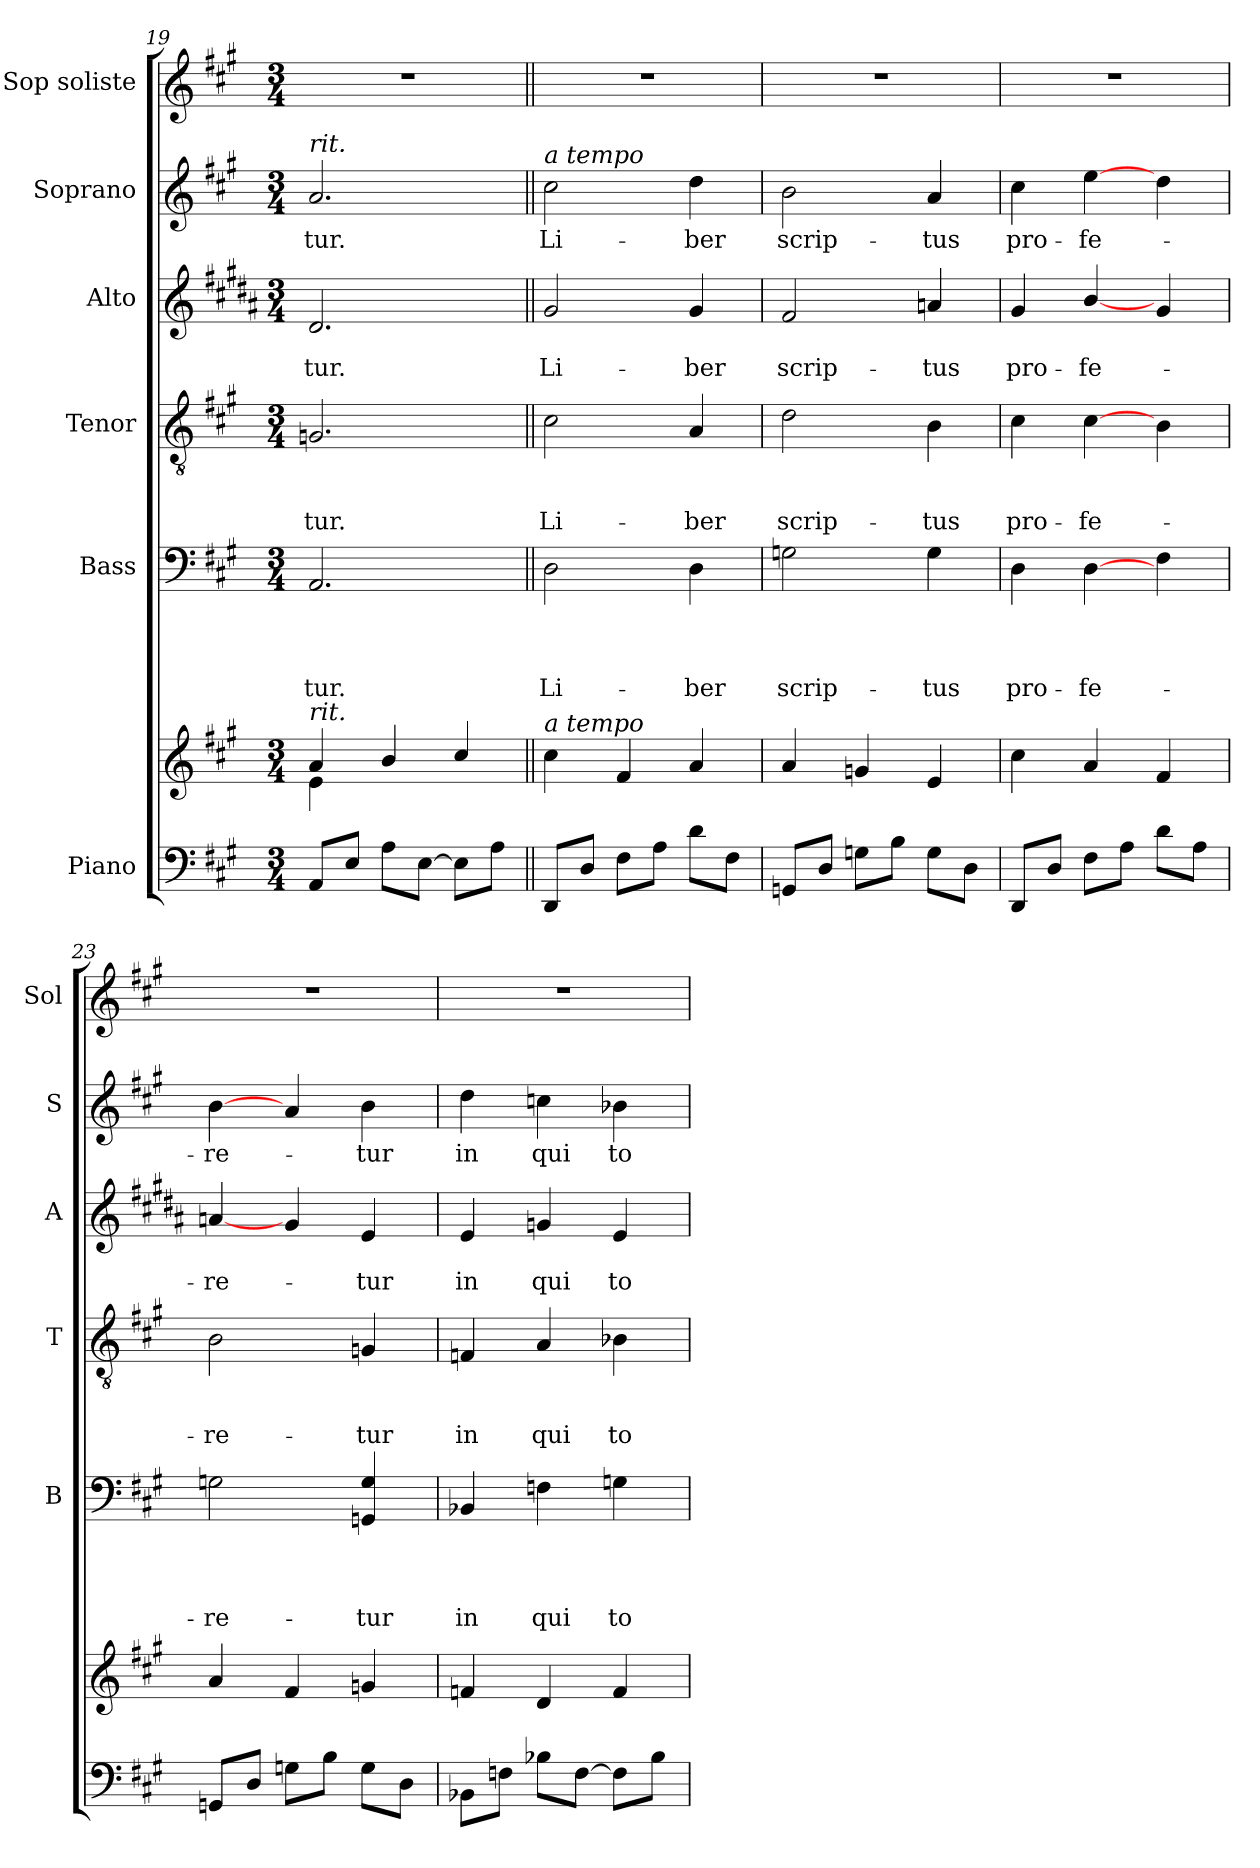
**kern	**kern	**kern	**text	**text	**text	**text	**kern	**text	**text	**text	**kern	**text	**text	**kern	**text	**kern
*part6	*part6	*part5	*part5	*part5	*part5	*part5	*part4	*part4	*part4	*part4	*part3	*part3	*part3	*part2	*part2	*part1
*staff7	*staff6	*staff5	*staff5	*staff5	*staff5	*staff5	*staff4	*staff4	*staff4	*staff4	*staff3	*staff3	*staff3	*staff2	*staff2	*staff1
*I"Piano	*	*I"Bass	*	*	*	*	*I"Tenor	*	*	*	*I"Alto	*	*	*I"Soprano	*	*I"Sop soliste
*	*	*I'B	*	*	*	*	*I'T	*	*	*	*I'A	*	*	*I'S	*	*I'Sol
*clefF4	*clefG2	*clefF4	*	*	*	*	*clefGv2	*	*	*	*clefG2	*	*	*clefG2	*	*clefG2
*	*	*	*	*	*	*	*	*	*	*	*ITrd1c2	*	*	*	*	*
*k[f#c#g#]	*k[f#c#g#]	*k[f#c#g#]	*	*	*	*	*k[f#c#g#]	*	*	*	*k[f#c#g#]	*	*	*k[f#c#g#]	*	*k[f#c#g#]
*A:	*A:	*A:	*	*	*	*	*A:	*	*	*	*A:	*	*	*A:	*	*A:
*M3/4	*M3/4	*M3/4	*	*	*	*	*M3/4	*	*	*	*M3/4	*	*	*M3/4	*	*M3/4
=19	=19	=19	=19	=19	=19	=19	=19	=19	=19	=19	=19	=19	=19	=19	=19	=19
*	*^	*	*	*	*	*	*	*	*	*	*	*	*	*	*	*
!	!	!	!	!	!	!	!LO:LY:b	!	!	!	!	!	!	!	!	!	!
!	!	!	!	!	!	!	!	!	!	!	!LO:LY:b	!	!	!	!	!	!
!	!	!	!	!	!	!	!	!	!	!	!	!	!	!LO:LY:b	!	!	!
!	!	!	!	!	!	!	!	!	!	!	!	!	!	!	!LO:TX:a:i:t=rit.	!	!
!	!LO:TX:a:i:t=rit.	!	!	!	!	!	!	!	!	!	!	!	!	!	!	!	!
!	!	!	!	!	!	!	!	!	!	!	!	!	!	!	!	!LO:LY:b	!
8AA/L	4a/	4e\	2.AA/	.	.	.	-tur.	2.Gn/	.	.	-tur.	2.c#i/	.	-tur.	2.a/	-tur.	2.r
8E/J	.	.	.	.	.	.	.	.	.	.	.	.	.	.	.	.	.
8A\L	4b/	4ryy	.	.	.	.	.	.	.	.	.	.	.	.	.	.	.
[8E\J	.	.	.	.	.	.	.	.	.	.	.	.	.	.	.	.	.
8E\L]	4cc#/	4ryy	.	.	.	.	.	.	.	.	.	.	.	.	.	.	.
8A\J	.	.	.	.	.	.	.	.	.	.	.	.	.	.	.	.	.
*	*v	*v	*	*	*	*	*	*	*	*	*	*	*	*	*	*	*
=20||	=20||	=20||	=20||	=20||	=20||	=20||	=20||	=20||	=20||	=20||	=20||	=20||	=20||	=20||	=20||	=20||
!	!	!	!	!	!	!LO:LY:b	!	!	!	!	!	!	!	!	!	!
!	!	!	!	!	!	!	!	!	!	!LO:LY:b	!	!	!	!	!	!
!	!	!	!	!	!	!	!	!	!	!	!	!	!LO:LY:b	!	!	!
!	!	!	!	!	!	!	!	!	!	!	!	!	!	!LO:TX:a:i:t=a tempo	!	!
!	!LO:TX:a:i:t=a tempo	!	!	!	!	!	!	!	!	!	!	!	!	!	!	!
!	!	!	!	!	!	!	!	!	!	!	!	!	!	!	!LO:LY:b	!
8DD/L	4cc#\	2D\	.	.	.	Li-	2c#\	.	.	Li-	2f#/	.	Li-	2cc#\	Li-	2.r
8D/J	.	.	.	.	.	.	.	.	.	.	.	.	.	.	.	.
8F#\L	4f#/	.	.	.	.	.	.	.	.	.	.	.	.	.	.	.
8A\J	.	.	.	.	.	.	.	.	.	.	.	.	.	.	.	.
!	!	!	!	!	!	!LO:LY:b	!	!	!	!	!	!	!	!	!	!
!	!	!	!	!	!	!	!	!	!	!LO:LY:b	!	!	!	!	!	!
!	!	!	!	!	!	!	!	!	!	!	!	!	!LO:LY:b	!	!	!
!	!	!	!	!	!	!	!	!	!	!	!	!	!	!	!LO:LY:b	!
8d\L	4a/	4D\	.	.	.	-ber	4A/	.	.	-ber	4f#/	.	-ber	4dd\	-ber	.
8F#\J	.	.	.	.	.	.	.	.	.	.	.	.	.	.	.	.
=21	=21	=21	=21	=21	=21	=21	=21	=21	=21	=21	=21	=21	=21	=21	=21	=21
!	!	!	!	!	!	!LO:LY:b	!	!	!	!	!	!	!	!	!	!
!	!	!	!	!	!	!	!	!	!	!LO:LY:b	!	!	!	!	!	!
!	!	!	!	!	!	!	!	!	!	!	!	!	!LO:LY:b	!	!	!
!	!	!	!	!	!	!	!	!	!	!	!	!	!	!	!LO:LY:b	!
8GGn/L	4a/	2Gn\	.	.	.	scrip-	2d\	.	.	scrip-	2e/	.	scrip-	2b\	scrip-	2.r
8D/J	.	.	.	.	.	.	.	.	.	.	.	.	.	.	.	.
8Gn\L	4gn/	.	.	.	.	.	.	.	.	.	.	.	.	.	.	.
8B\J	.	.	.	.	.	.	.	.	.	.	.	.	.	.	.	.
!	!	!	!	!	!	!LO:LY:b	!	!	!	!	!	!	!	!	!	!
!	!	!	!	!	!	!	!	!	!	!LO:LY:b	!	!	!	!	!	!
!	!	!	!	!	!	!	!	!	!	!	!	!	!LO:LY:b	!	!	!
!	!	!	!	!	!	!	!	!	!	!	!	!	!	!	!LO:LY:b	!
8G\L	4e/	4G\	.	.	.	-tus	4B\	.	.	-tus	4gn/	.	-tus	4a/	-tus	.
8D\J	.	.	.	.	.	.	.	.	.	.	.	.	.	.	.	.
=22	=22	=22	=22	=22	=22	=22	=22	=22	=22	=22	=22	=22	=22	=22	=22	=22
!	!	!	!	!	!	!LO:LY:b	!	!	!	!	!	!	!	!	!	!
!	!	!	!	!	!	!	!	!	!	!LO:LY:b	!	!	!	!	!	!
!	!	!	!	!	!	!	!	!	!	!	!	!	!LO:LY:b	!	!	!
!	!	!	!	!	!	!	!	!	!	!	!	!	!	!	!LO:LY:b	!
8DD/L	4cc#\	4D\	.	.	.	pro-	4c#\	.	.	pro-	4f#/	.	pro-	4cc#\	pro-	2.r
8D/J	.	.	.	.	.	.	.	.	.	.	.	.	.	.	.	.
!	!	!	!	!	!	!LO:LY:b	!	!	!	!	!	!	!	!	!	!
!	!	!	!	!	!	!	!	!	!	!LO:LY:b	!	!	!	!	!	!
!	!	!	!	!	!	!	!	!	!	!	!	!	!LO:LY:b	!	!	!
!	!	!	!	!	!	!	!	!	!	!	!	!	!	!	!LO:LY:b	!
8F#\L	4a/	[4D\	.	.	.	-fe-	[4c#\	.	.	-fe-	[4a/	.	-fe-	[4ee\	-fe-	.
8A\J	.	.	.	.	.	.	.	.	.	.	.	.	.	.	.	.
8d\L	4f#/	4F#\	.	.	.	.	4B\	.	.	.	4f#/	.	.	4dd\	.	.
8A\J	.	.	.	.	.	.	.	.	.	.	.	.	.	.	.	.
=23	=23	=23	=23	=23	=23	=23	=23	=23	=23	=23	=23	=23	=23	=23	=23	=23
!	!	!	!	!	!	!LO:LY:b	!	!	!	!	!	!	!	!	!	!
!	!	!	!	!	!	!	!	!	!	!LO:LY:b	!	!	!	!	!	!
!	!	!	!	!	!	!	!	!	!	!	!	!	!LO:LY:b	!	!	!
!	!	!	!	!	!	!	!	!	!	!	!	!	!	!	!LO:LY:b	!
8GGn/L	4a/	2Gn\	.	.	.	-re-	2B\	.	.	-re-	[4gn/	.	-re-	[4b\	-re-	2.r
8D/J	.	.	.	.	.	.	.	.	.	.	.	.	.	.	.	.
8Gn\L	4f#/	.	.	.	.	.	.	.	.	.	4f#/	.	.	4a/	.	.
8B\J	.	.	.	.	.	.	.	.	.	.	.	.	.	.	.	.
!	!	!	!	!	!	!LO:LY:b	!	!	!	!	!	!	!	!	!	!
!	!	!	!	!	!	!	!	!	!	!LO:LY:b	!	!	!	!	!	!
!	!	!	!	!	!	!	!	!	!	!	!	!	!LO:LY:b	!	!	!
!	!	!	!	!	!	!	!	!	!	!	!	!	!	!	!LO:LY:b	!
8G\L	4gn/	4GGn/ 4G/	.	.	.	-tur	4Gn/	.	.	-tur	4d/	.	-tur	4b\	-tur	.
8D\J	.	.	.	.	.	.	.	.	.	.	.	.	.	.	.	.
!!LO:LB:g=z
=24	=24	=24	=24	=24	=24	=24	=24	=24	=24	=24	=24	=24	=24	=24	=24	=24
!	!	!	!	!	!	!LO:LY:b	!	!	!	!	!	!	!	!	!	!
!	!	!	!	!	!	!	!	!	!	!LO:LY:b	!	!	!	!	!	!
!	!	!	!	!	!	!	!	!	!	!	!	!	!LO:LY:b	!	!	!
!	!	!	!	!	!	!	!	!	!	!	!	!	!	!	!LO:LY:b	!
8BB-X\L	4fn/	4BB-X/	.	.	.	in	4Fn/	.	.	in	4d/	.	in	4dd\	in	2.r
8Fn\J	.	.	.	.	.	.	.	.	.	.	.	.	.	.	.	.
!	!	!	!	!	!	!LO:LY:b	!	!	!	!	!	!	!	!	!	!
!	!	!	!	!	!	!	!	!	!	!LO:LY:b	!	!	!	!	!	!
!	!	!	!	!	!	!	!	!	!	!	!	!	!LO:LY:b	!	!	!
!	!	!	!	!	!	!	!	!	!	!	!	!	!	!	!LO:LY:b	!
8B-X\L	4d/	4Fn\	.	.	.	qui	4A/	.	.	qui	4fn/	.	qui	4ccn\	qui	.
[8F\J	.	.	.	.	.	.	.	.	.	.	.	.	.	.	.	.
!	!	!	!	!	!	!LO:LY:b	!	!	!	!	!	!	!	!	!	!
!	!	!	!	!	!	!	!	!	!	!LO:LY:b	!	!	!	!	!	!
!	!	!	!	!	!	!	!	!	!	!	!	!	!LO:LY:b	!	!	!
!	!	!	!	!	!	!	!	!	!	!	!	!	!	!	!LO:LY:b	!
8F\L]	4f/	4Gn\	.	.	.	to-	4B-X\	.	.	to-	4d/	.	to-	4b-X\	to-	.
8B-\J	.	.	.	.	.	.	.	.	.	.	.	.	.	.	.	.
=	=	=	=	=	=	=	=	=	=	=	=	=	=	=	=	=
*-	*-	*-	*-	*-	*-	*-	*-	*-	*-	*-	*-	*-	*-	*-	*-	*-
